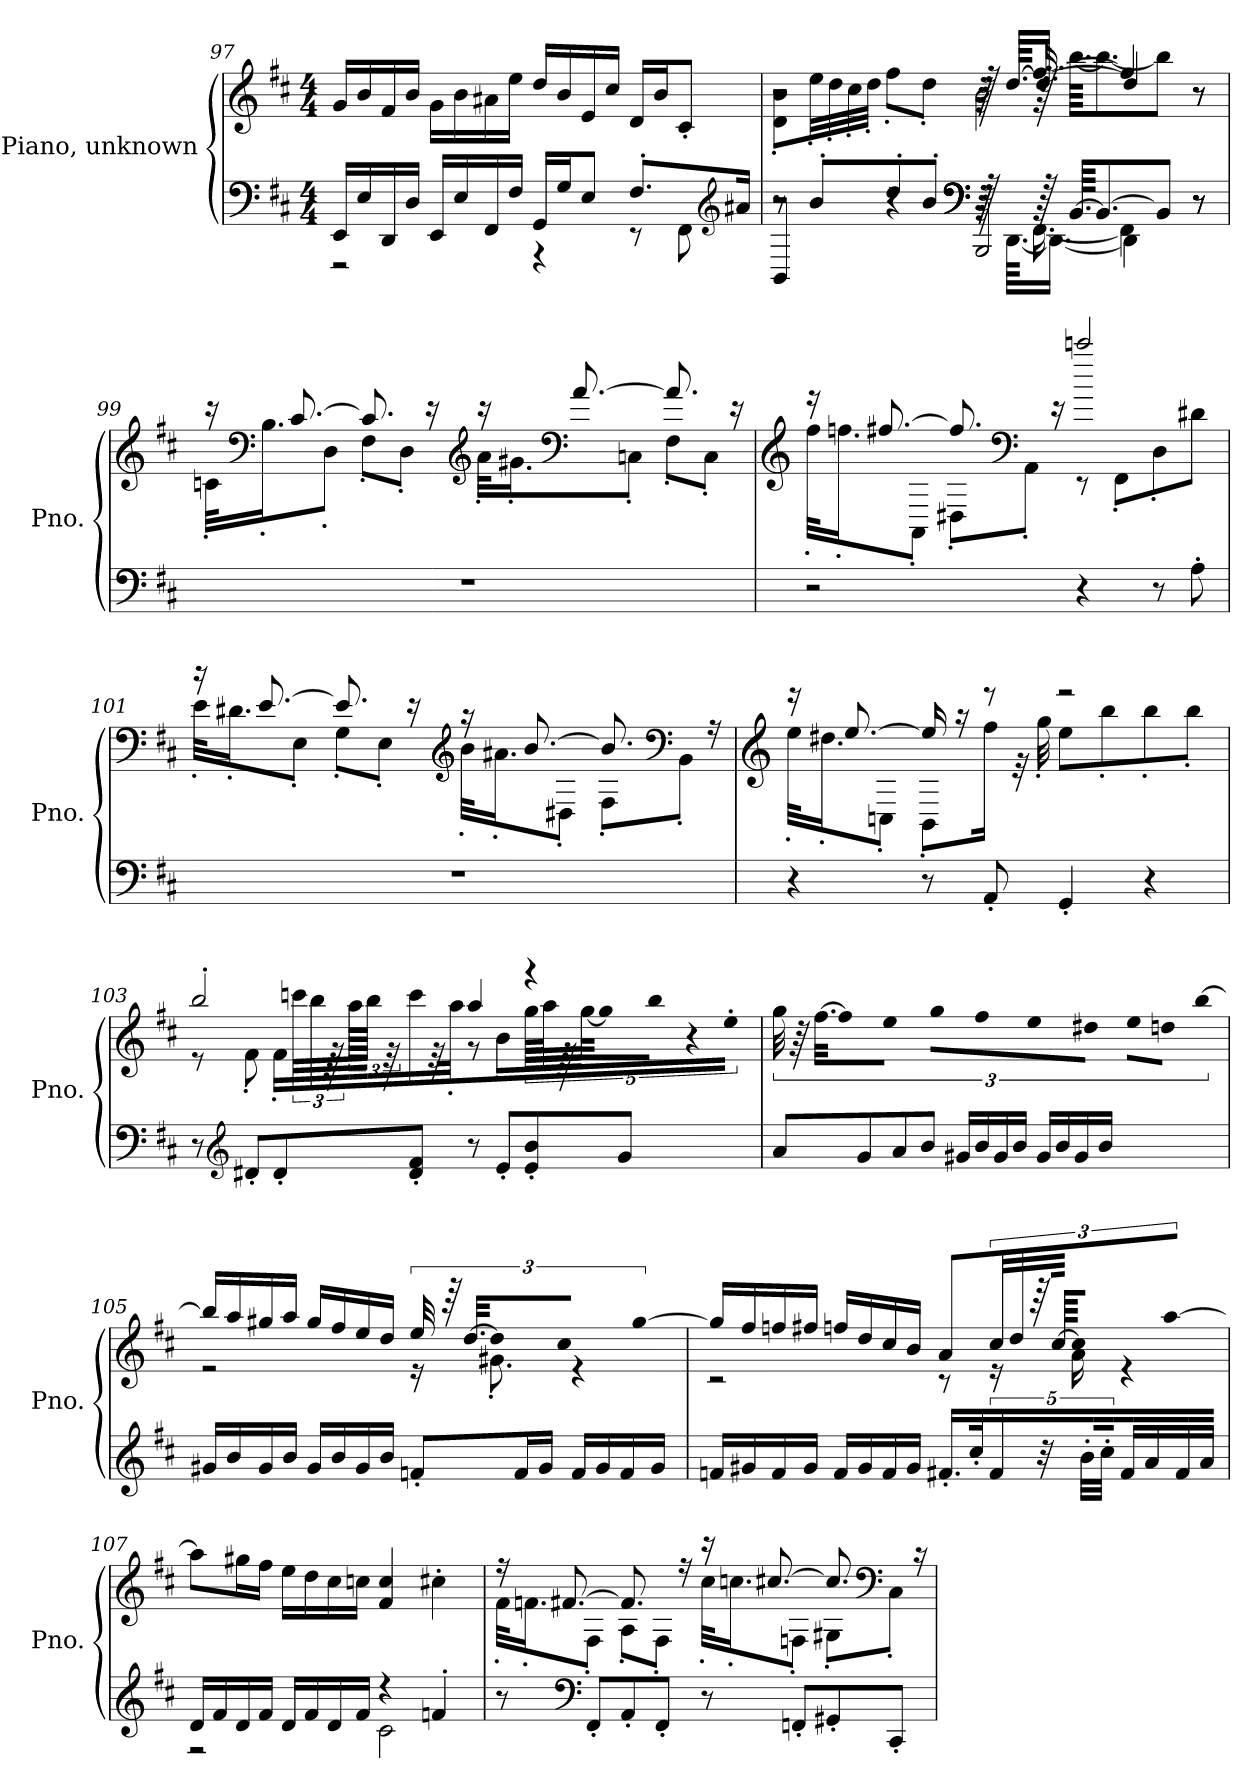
**kern	**kern
*part1	*part1
*staff2	*staff1
*I"Piano, unknown	*
*I'Pno.	*
*clefF4	*clefG2
*k[f#c#]	*k[f#c#]
*M4/4	*M4/4
=97	=97
*^	*
16EE/LL	2r	16g/LL
16E/	.	16b/
16DD/	.	16f#/
16D/JJ	.	16b/JJ
16EE/LL	.	16g\LL
16E/	.	16b\
16FF#/	.	16a#X\
16F#/JJ	.	16ee\JJ
16GG/LL	4r	16dd/LL
16G/J	.	16b/
8E/J	.	16e/
.	.	16cc#/JJ
8.F#'/L	8r	16d/LL
.	.	16b/J
.	8FF#\	8c#'/J
*clefG2	*	*
16a#X/Jk	.	.
!!LO:LB:g=z
=98	=98	=98
*^	*	*^
*	*	*^	*	*^
*	*	*	*	*	*	*^
8r	2r	4BB/	2r	2r	8d\' 8b\'L	2r	2r
8b'/L	.	.	.	.	32ee'\LL	.	.
.	.	.	.	.	32dd'\	.	.
.	.	.	.	.	32cc#'\	.	.
.	.	.	.	.	32dd'\JJJ	.	.
8dd'/	.	4r	.	.	8ff#'\L	.	.
8b'/J	.	.	.	.	8dd'\J	.	.
*clefF4	*	*	*	*	*	*	*
32r	32r	2BBB/	128r	32r	32r	128r	2b\
.	.	.	[64.DD\KKLL	.	.	[64.dd/KKLL	.
128r	[16.FF#\	.	16.DD\JJ_	[16.ff#/	128r	16.dd/JJ_	.
[64.BB/KKKL	.	.	.	.	[64.bb\KKKL	.	.
8.BB/_	.	.	.	.	8.bb\_	.	.
.	4FF#\]	.	4DD\]	4ff#/]	.	4dd/]	.
8BB/J]	.	.	.	.	8bb\J]	.	.
8r	8r	.	8r	8r	8r	8r	.
*v	*v	*v	*v	*	*	*	*
*	*	*v	*v	*v
!!LO:LB:g=z
=99	=99	=99
1r	16r	32cn'\KLL
*	*clefF4	*
.	.	16.B'\J
.	[8.c/	.
.	.	8D'\J
.	8.c/]	8F#'\L
.	.	8D'\J
.	16r	.
*	*clefG2	*
.	16r	32a'\KLL
.	.	16.g#X'\J
*	*clefF4	*
.	[8.a/	.
.	.	8Cn'\J
.	8.a/]	8F#'\L
.	.	8C'\J
.	16r	.
=100	=100	=100
*	*clefG2	*
2r	16r	32ff#'\KLL
.	.	16.ffn'\J
.	[8.ff#X/	.
.	.	8AA'\J
.	8.ff#/]	8D#X'\L
*	*clefF4	*
.	.	8AA'\J
.	16r	.
4r	2cccn/	8r
.	.	8FF#'\L
8r	.	8D#'\
8A'\	.	8d#X\J
!!LO:LB:g=z	!!
=101	=101	=101
1r	16r	32e'\KLL
.	.	16.d#X'\J
.	[8.e/	.
.	.	8E'\J
.	8.e/]	8G'\L
.	.	8E'\J
.	16r	.
*	*clefG2	*
.	16r	32b'\KLL
.	.	16.a#X'\J
.	[8.b/	.
.	.	8D#X'\J
.	8.b/]	8F#'\L
*	*clefF4	*
.	.	8BB'\J
.	16r	.
=102	=102	=102
*	*clefG2	*
4r	16r	32ee'\KLL
.	.	16.dd#X'\J
.	[8.ee/	.
.	.	8Cn'\J
8r	16ee/]	8BB'\L
.	16r	.
8AA'/	8r	16ff#\Jk
.	.	32r
.	.	32gg'\
4GG'/	2r	8ee\L
.	.	8bb'\
4r	.	8bb'\
.	.	8bb'\J
!!LO:PB:g=z	!!
=103	=103	=103
8r	2bb'/	8r
*clefG2	*	*
8d#X'/L	.	8f#'\
8d#'/	.	16f#'\LL
.	.	96cccn\LL
.	.	96bb\JJJJ
.	.	96r
.	.	96aa\LLLL
.	.	96bb\JJJJ
.	.	96r
8d#/' 8f#/'J	.	16ccc\
.	.	32r
.	.	32aa'\
8r	4aa/	8r
8e'/L	.	8b'\L
8e/' 8b/'	4r	80gg\LLL
.	.	80aa\JJJJ
.	.	80r
.	.	[40gg\KLL
.	.	16gg\]
8g/J	.	16bb\JJ
.	.	32r
.	.	32ee'\
*	*v	*v
=104	=104
8a/L	48gg\
.	96r
.	[48.ff#\KLL
.	16ff#\J]
8g/	8ee\J
8a/	16gg\LL
.	16ff#\
8b/J	16ee\
.	16dd#X\JJ
16g#X/LL	8ee\L
16b/	.
16g#/	8ddn\J
16b/JJ	.
16g#/LL	[4bb\
16b/	.
16g#/	.
16b/JJ	.
!!LO:LB:g=z
=105	=105
*	*^
16g#X/LL	16bb/LL]	2r
16b/	16aa/	.
16g#/	16gg#X/	.
16b/JJ	16aa/JJ	.
16g#/LL	16gg#/LL	.
16b/	16ff#/	.
16g#/	16ee/	.
16b/JJ	16dd/JJ	.
8fn'/L	48ee/	16r
.	96r	.
.	[48.dd/KLL	.
.	16dd/J]	8.g#X'\
16f/L	8cc#/J	.
16g#/JJ	.	.
16f/LL	[4gg#/	4r
16g#/	.	.
16f/	.	.
16g#/JJ	.	.
!!LO:LB:g=z	!!
=106	=106	=106
16fn/LL	16gg#/LL]	2r
16g#X/	16ff#/	.
16f/	16ffn/	.
16g#/JJ	16ff#X/JJ	.
16f/LL	16ffn/LL	.
16g#/	16dd/	.
16f/	16cc#/	.
16g#/JJ	16b/JJ	.
16.f#X'/LL	8a/L	8r
32cc#'/K	.	.
20f#/JJ	48cc#/LL	16r
.	48dd/JJJ	.
.	96r	.
40r	.	.
.	[96cc#/KKLL	.
.	16cc#/JJ]	16a\
40b'\LLL	.	.
40cc#'\JJJ	.	.
16f#/LL	[4aa/	4r
16a/	.	.
16f#/	.	.
16a/JJ	.	.
*	*v	*v
=107	=107
*^	*
16d/LL	2r	8aa\L]
16f#/	.	.
16d/	.	16gg#X\L
16f#/JJ	.	16ff#\JJ
16d/LL	.	16ee\LL
16f#/	.	16dd\
16d/	.	16cc#\
16f#/JJ	.	16ccn\JJ
4r	2c#\	4f#/ 4cc/
4fn'/	.	4cc#X'\
*v	*v	*
!!LO:LB:g=z
=108	=108
*	*^
8r	16r	32f#'\KLL
.	.	16.fn'\J
.	[8.f#X/	.
*clefF4	*	*
8FF#'/L	.	8F#'\J
8AA'/	8.f#/]	8A'\L
8FF#'/J	.	8F#'\J
.	16r	.
8r	16r	32cc#'\KLL
.	.	16.ccn'\J
.	[8.cc#X/	.
8FFn'/L	.	8Fn'\J
8GG#X'/	8.cc#/]	8G#X'\L
*	*clefF4	*
8CC#'/J	.	8C#'\J
.	16r	.
*	*v	*v
=	=
*-	*-
